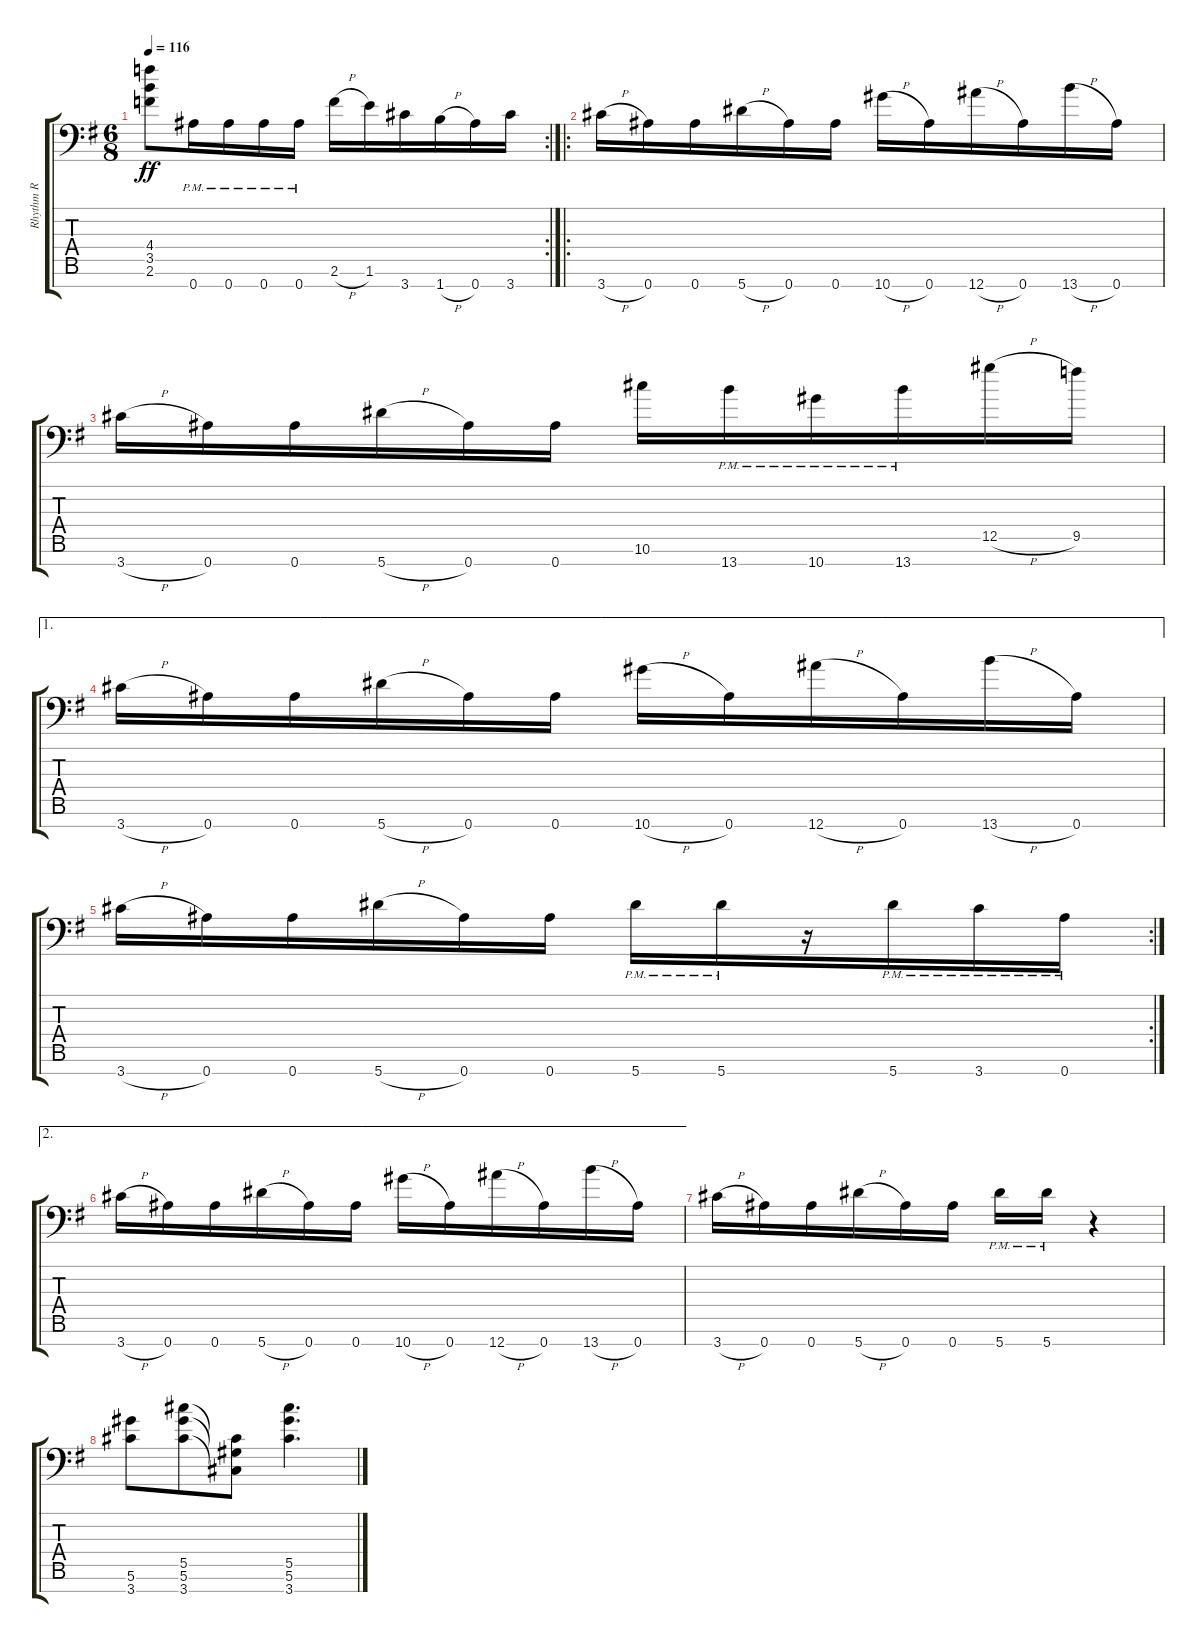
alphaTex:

\track ("Rhythm R" "Rhythm R") {instrument distortionguitar}
\staff {score tabs}
\tuning (Eb4 Bb3 Gb3 Db3 Ab2 Eb2 Bb1) {hide}
\rc 2
\ts (6 8)
\tempo 116
\clef f4
\ks g
(4.4 3.5 2.6).8{ot 8vb dy ff} 0.7{pm}.16{ot 8vb} 0.7{pm}.16{ot 8vb} 0.7{pm}.16{ot 8vb} 0.7{pm}.16{ot 8vb} 2.6{h}.16{ot 8vb} 1.6.16{ot 8vb} 3.7.16{ot 8vb} 1.7{h}.16{ot 8vb} 0.7.16{ot 8vb} 3.7.16{ot 8vb} |
\ro
3.7{h}.16{ot 8vb} 0.7.16{ot 8vb} 0.7.16{ot 8vb} 5.7{h}.16{ot 8vb} 0.7.16{ot 8vb} 0.7.16{ot 8vb} 10.7{h}.16{ot 8vb} 0.7.16{ot 8vb} 12.7{h}.16{ot 8vb} 0.7.16{ot 8vb} 13.7{h}.16{ot 8vb} 0.7.16{ot 8vb} |
3.7{h}.16{ot 8vb} 0.7.16{ot 8vb} 0.7.16{ot 8vb} 5.7{h}.16{ot 8vb} 0.7.16{ot 8vb} 0.7.16{ot 8vb} 10.6.16{ot 8vb} 13.7{pm}.16{ot 8vb} 10.7{pm}.16{ot 8vb} 13.7{pm}.16{ot 8vb} 12.5{h}.16{ot 8vb} 9.5.16{ot 8vb} |
\ae 1
3.7{h}.16{ot 8vb} 0.7.16{ot 8vb} 0.7.16{ot 8vb} 5.7{h}.16{ot 8vb} 0.7.16{ot 8vb} 0.7.16{ot 8vb} 10.7{h}.16{ot 8vb} 0.7.16{ot 8vb} 12.7{h}.16{ot 8vb} 0.7.16{ot 8vb} 13.7{h}.16{ot 8vb} 0.7.16{ot 8vb} |
\rc 2
3.7{h}.16{ot 8vb} 0.7.16{ot 8vb} 0.7.16{ot 8vb} 5.7{h}.16{ot 8vb} 0.7.16{ot 8vb} 0.7.16{ot 8vb} 5.7{pm}.16{ot 8vb} 5.7{pm}.16{ot 8vb} r.16 5.7{pm}.16{ot 8vb} 3.7{pm}.16{ot 8vb} 0.7{pm}.16{ot 8vb} |
\ae 2
3.7{h}.16{ot 8vb} 0.7.16{ot 8vb} 0.7.16{ot 8vb} 5.7{h}.16{ot 8vb} 0.7.16{ot 8vb} 0.7.16{ot 8vb} 10.7{h}.16{ot 8vb} 0.7.16{ot 8vb} 12.7{h}.16{ot 8vb} 0.7.16{ot 8vb} 13.7{h}.16{ot 8vb} 0.7.16{ot 8vb} |
3.7{h}.16{ot 8vb} 0.7.16{ot 8vb} 0.7.16{ot 8vb} 5.7{h}.16{ot 8vb} 0.7.16{ot 8vb} 0.7.16{ot 8vb} 5.7{pm}.16{ot 8vb} 5.7{pm}.16{ot 8vb} r.4 |
(5.6 3.7).8{ot 8vb} (5.5 5.6 3.7).8{ot 8vb} (5.5{t} 5.6{t} 3.7{t}).8 (5.5 5.6 3.7).4{d ot 8vb}
